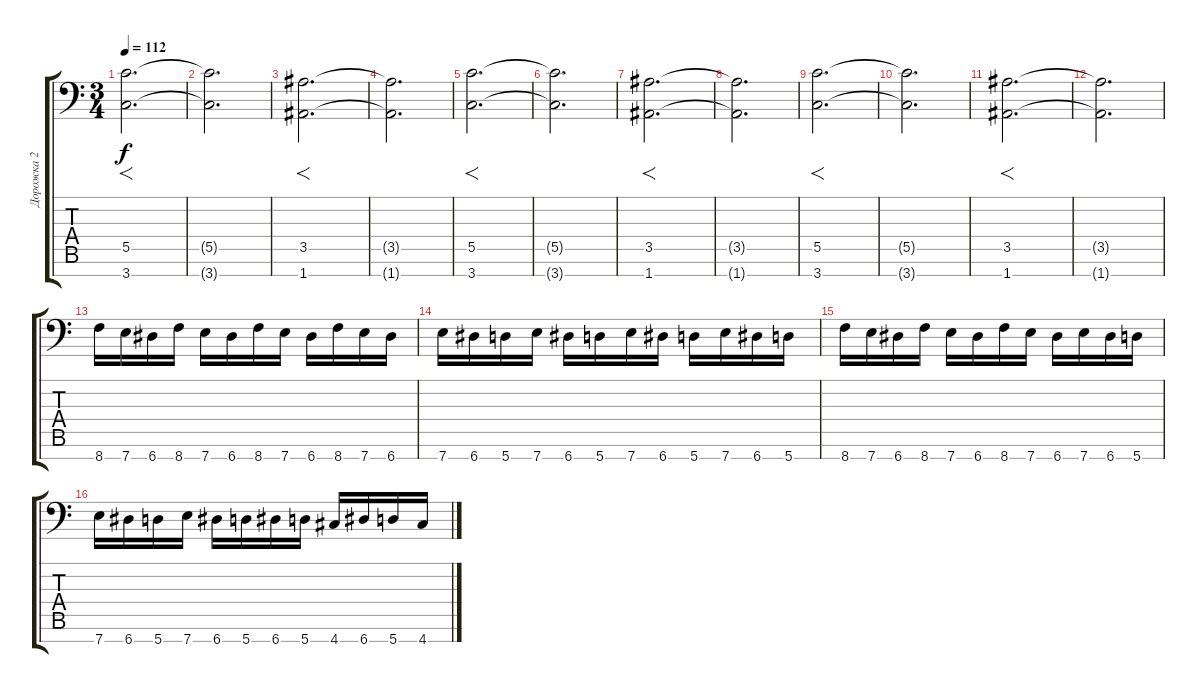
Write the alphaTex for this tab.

\track ("Дорожка 2" "Дорожка 2") {instrument overdrivenguitar}
\staff {score tabs}
\tuning (D4 A3 F3 C3 G2 D2 A1) {hide}
\ts (3 4)
\tempo 112
\clef f4
\ks c
(5.5 3.7).2{f d dy f volume 9} |
(5.5{t} 3.7{t}).2{d volume 3} |
(3.5 1.7).2{f d volume 9} |
(3.5{t} 1.7{t}).2{d volume 3} |
(5.5 3.7).2{f d volume 9} |
(5.5{t} 3.7{t}).2{d volume 3} |
(3.5 1.7).2{f d volume 9} |
(3.5{t} 1.7{t}).2{d volume 3} |
(5.5 3.7).2{f d volume 9} |
(5.5{t} 3.7{t}).2{d volume 3} |
(3.5 1.7).2{f d volume 9} |
(3.5{t} 1.7{t}).2{d volume 3} |
8.7.16{volume 16} 7.7.16{volume 16} 6.7.16 8.7.16 7.7.16 6.7.16 8.7.16 7.7.16 6.7.16 8.7.16 7.7.16 6.7.16 |
7.7.16 6.7.16 5.7.16 7.7.16 6.7.16 5.7.16 7.7.16 6.7.16 5.7.16 7.7.16 6.7.16 5.7.16 |
8.7.16 7.7.16 6.7.16 8.7.16 7.7.16 6.7.16 8.7.16 7.7.16 6.7.16 7.7.16 6.7.16 5.7.16 |
7.7.16 6.7.16 5.7.16 7.7.16 6.7.16 5.7.16 6.7.16 5.7.16 4.7.16 6.7.16 5.7.16 4.7.16
